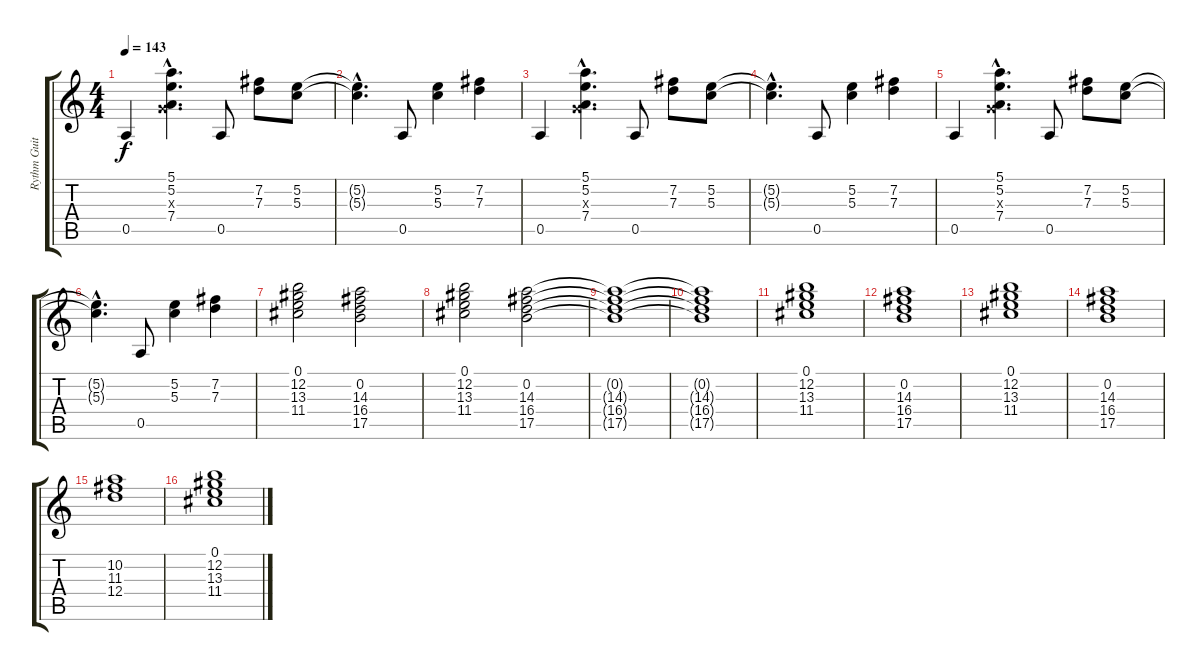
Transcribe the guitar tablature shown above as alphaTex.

\track ("Rythm Guitar II (clean)" "Rythm Guit") {instrument acousticguitarsteel}
\staff {score tabs}
\tuning (E4 B3 G3 D3 A2 E2) {hide}
\ts (4 4)
\tempo 143
\clef g2
\ks c
0.5.4{dy f} (5.1{hac} 5.2{hac} 0.3{hac x} 7.4{hac}).4{d} 0.5.8 (7.2 7.3).8 (5.2 5.3).8 |
(5.2{hac t} 5.3{hac t}).4{d} 0.5.8 (5.2 5.3).4 (7.2 7.3).4 |
0.5.4 (5.1{hac} 5.2{hac} 0.3{hac x} 7.4{hac}).4{d} 0.5.8 (7.2 7.3).8 (5.2 5.3).8 |
(5.2{hac t} 5.3{hac t}).4{d} 0.5.8 (5.2 5.3).4 (7.2 7.3).4 |
0.5.4 (5.1{hac} 5.2{hac} 0.3{hac x} 7.4{hac}).4{d} 0.5.8 (7.2 7.3).8 (5.2 5.3).8 |
(5.2{hac t} 5.3{hac t}).4{d} 0.5.8 (5.2 5.3).4 (7.2 7.3).4 |
(0.1 12.2 13.3 11.4).2 (0.2 14.3 16.4 17.5).2 |
(0.1 12.2 13.3 11.4).2 (0.2 14.3 16.4 17.5).2 |
(0.2{t} 14.3{t} 16.4{t} 17.5{t}).1 |
(0.2{t} 14.3{t} 16.4{t} 17.5{t}).1 |
(0.1 12.2 13.3 11.4).1 |
(0.2 14.3 16.4 17.5).1 |
(0.1 12.2 13.3 11.4).1 |
(0.2 14.3 16.4 17.5).1 |
(10.2 11.3 12.4).1 |
(0.1 12.2 13.3 11.4).1
